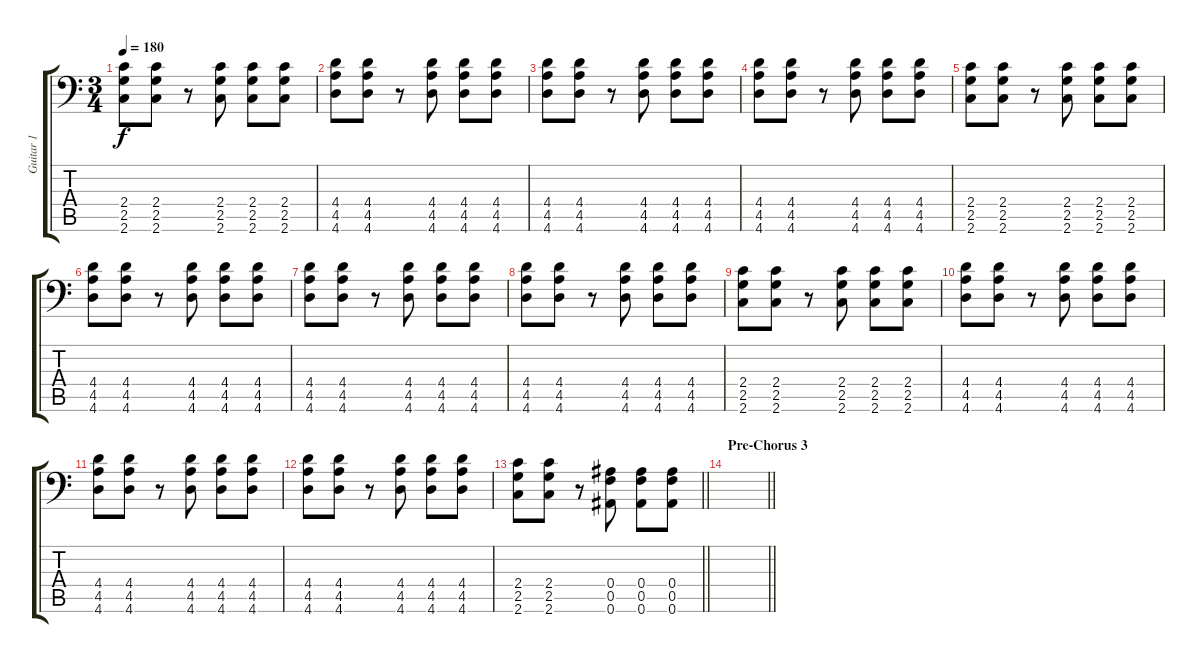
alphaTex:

\track ("Guitar 1" "Guitar 1") {instrument overdrivenguitar}
\staff {score tabs}
\tuning (C4 G3 Eb3 Bb2 F2 Bb1) {hide}
\ts (3 4)
\tempo 180
\clef f4
\ks c
(2.4 2.5 2.6).8{dy f} (2.4 2.5 2.6).8 r.8 (2.4 2.5 2.6).8 (2.4 2.5 2.6).8 (2.4 2.5 2.6).8 |
(4.4 4.5 4.6).8 (4.4 4.5 4.6).8 r.8 (4.4 4.5 4.6).8 (4.4 4.5 4.6).8 (4.4 4.5 4.6).8 |
(4.4 4.5 4.6).8 (4.4 4.5 4.6).8 r.8 (4.4 4.5 4.6).8 (4.4 4.5 4.6).8 (4.4 4.5 4.6).8 |
(4.4 4.5 4.6).8 (4.4 4.5 4.6).8 r.8 (4.4 4.5 4.6).8 (4.4 4.5 4.6).8 (4.4 4.5 4.6).8 |
(2.4 2.5 2.6).8 (2.4 2.5 2.6).8 r.8 (2.4 2.5 2.6).8 (2.4 2.5 2.6).8 (2.4 2.5 2.6).8 |
(4.4 4.5 4.6).8 (4.4 4.5 4.6).8 r.8 (4.4 4.5 4.6).8 (4.4 4.5 4.6).8 (4.4 4.5 4.6).8 |
(4.4 4.5 4.6).8 (4.4 4.5 4.6).8 r.8 (4.4 4.5 4.6).8 (4.4 4.5 4.6).8 (4.4 4.5 4.6).8 |
(4.4 4.5 4.6).8 (4.4 4.5 4.6).8 r.8 (4.4 4.5 4.6).8 (4.4 4.5 4.6).8 (4.4 4.5 4.6).8 |
(2.4 2.5 2.6).8 (2.4 2.5 2.6).8 r.8 (2.4 2.5 2.6).8 (2.4 2.5 2.6).8 (2.4 2.5 2.6).8 |
(4.4 4.5 4.6).8 (4.4 4.5 4.6).8 r.8 (4.4 4.5 4.6).8 (4.4 4.5 4.6).8 (4.4 4.5 4.6).8 |
(4.4 4.5 4.6).8 (4.4 4.5 4.6).8 r.8 (4.4 4.5 4.6).8 (4.4 4.5 4.6).8 (4.4 4.5 4.6).8 |
(4.4 4.5 4.6).8 (4.4 4.5 4.6).8 r.8 (4.4 4.5 4.6).8 (4.4 4.5 4.6).8 (4.4 4.5 4.6).8 |
\barLineRight lightlight
(2.4 2.5 2.6).8 (2.4 2.5 2.6).8 r.8 (0.4 0.5 0.6).8 (0.4 0.5 0.6).8 (0.4 0.5 0.6).8 |
\section ("" "Pre-Chorus 3")
\barLineRight lightlight
